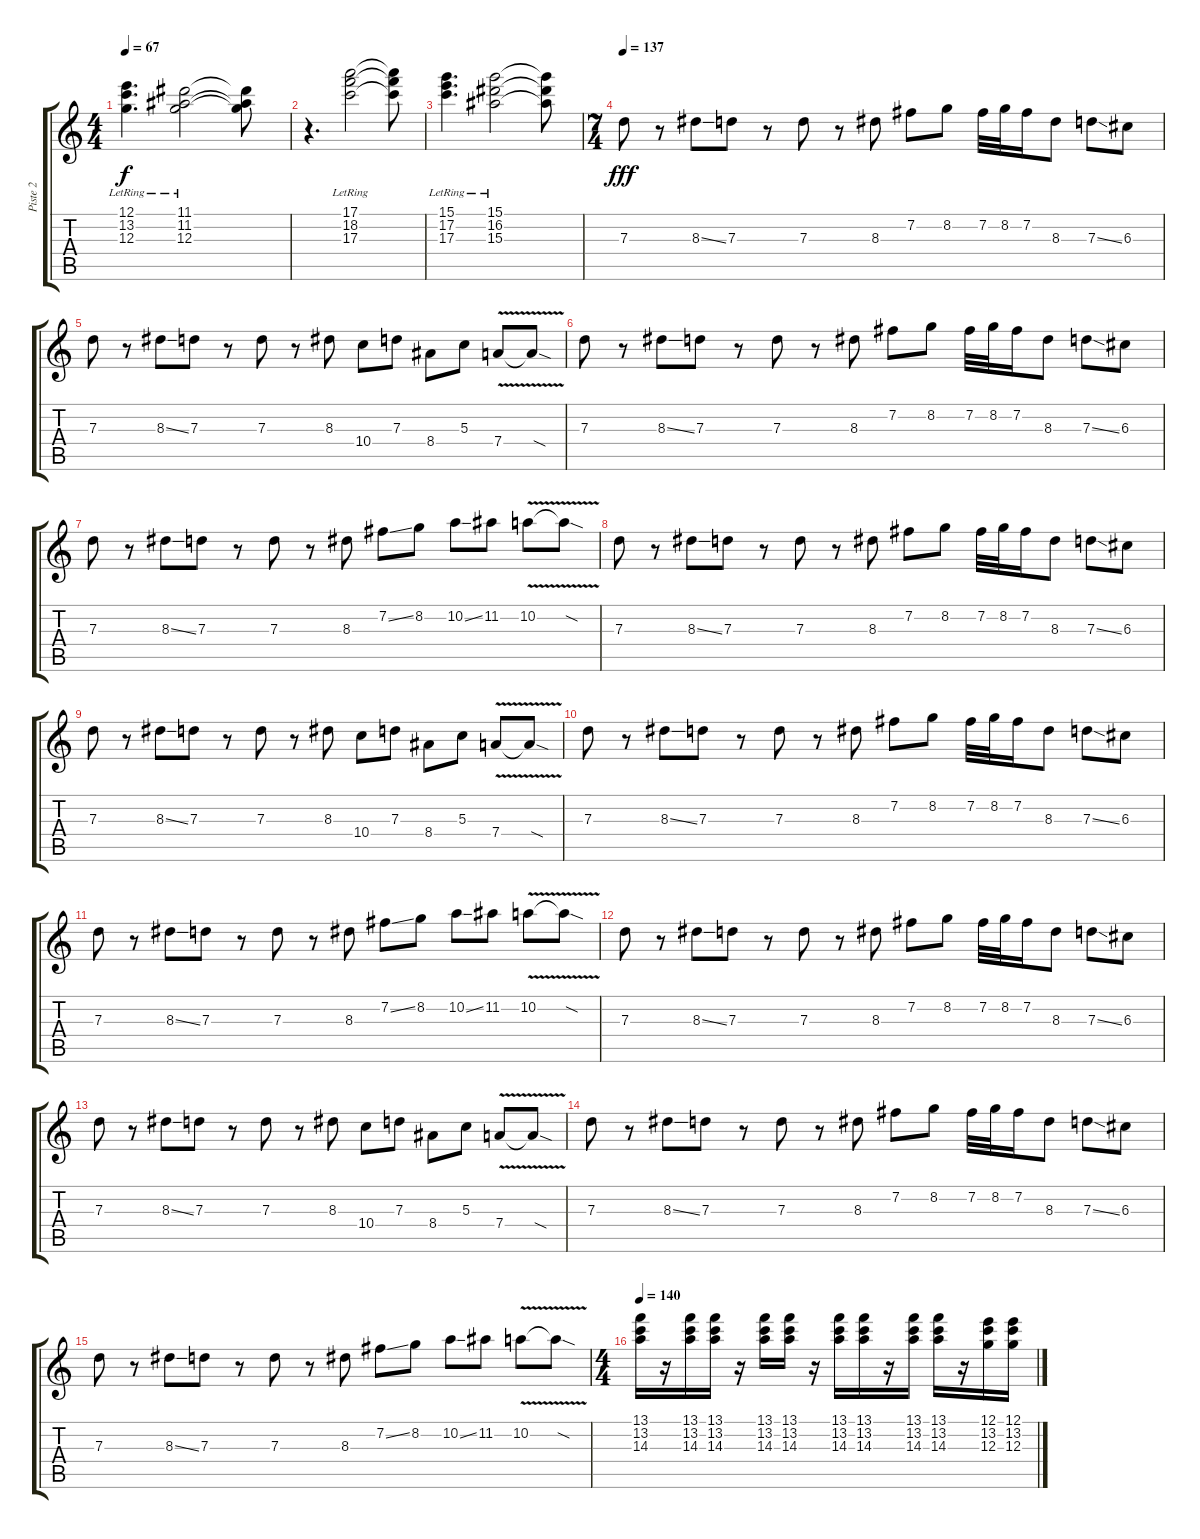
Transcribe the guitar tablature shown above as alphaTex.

\track ("Piste 2" "Piste 2") {instrument distortionguitar}
\staff {score tabs}
\tuning (E4 B3 G3 D3 A2 E2) {hide}
\ts (4 4)
\tempo 67
\clef g2
\ks c
(12.1{lr} 13.2{lr} 12.3{lr}).4{d dy f} (11.1{lr} 11.2{lr} 12.3{lr}).2 (11.1{t} 11.2{t} 12.3{t}).8 |
r.4{d} (17.1{lr} 18.2{lr} 17.3{lr}).2 (17.1{t} 18.2{t} 17.3{t}).8 |
(15.1{lr} 17.2{lr} 17.3{lr}).4{d} (15.1{lr} 16.2{lr} 15.3).2 (15.1{t} 16.2{t} 15.3{t}).8 |
\ts (7 4)
\tempo 137
7.3.8{dy fff volume 12 instrument electricguitarclean} r.8 8.3{ss}.8 7.3.8 r.8 7.3.8 r.8 8.3.8 7.2.8 8.2.8 7.2.32 8.2.32 7.2.16 8.3.8 7.3{ss}.8 6.3.8 |
7.3.8 r.8 8.3{ss}.8 7.3.8 r.8 7.3.8 r.8 8.3.8 10.4.8 7.3.8 8.4.8 5.3.8 7.4{v}.8 7.4{sod t}.8 |
7.3.8 r.8 8.3{ss}.8 7.3.8 r.8 7.3.8 r.8 8.3.8 7.2.8 8.2.8 7.2.32 8.2.32 7.2.16 8.3.8 7.3{ss}.8 6.3.8 |
7.3.8 r.8 8.3{ss}.8 7.3.8 r.8 7.3.8 r.8 8.3.8 7.2{ss}.8 8.2.8 10.2{ss}.8 11.2.8 10.2{v}.8 10.2{sod t}.8 |
7.3.8{volume 12} r.8 8.3{ss}.8 7.3.8 r.8 7.3.8 r.8 8.3.8 7.2.8 8.2.8 7.2.32 8.2.32 7.2.16 8.3.8 7.3{ss}.8 6.3.8 |
7.3.8 r.8 8.3{ss}.8 7.3.8 r.8 7.3.8 r.8 8.3.8 10.4.8 7.3.8 8.4.8 5.3.8 7.4{v}.8 7.4{sod t}.8 |
7.3.8 r.8 8.3{ss}.8 7.3.8 r.8 7.3.8 r.8 8.3.8 7.2.8 8.2.8 7.2.32 8.2.32 7.2.16 8.3.8 7.3{ss}.8 6.3.8 |
7.3.8 r.8 8.3{ss}.8 7.3.8 r.8 7.3.8 r.8 8.3.8 7.2{ss}.8 8.2.8 10.2{ss}.8 11.2.8 10.2{v}.8 10.2{sod t}.8 |
7.3.8 r.8 8.3{ss}.8 7.3.8 r.8 7.3.8 r.8 8.3.8 7.2.8 8.2.8 7.2.32 8.2.32 7.2.16 8.3.8 7.3{ss}.8 6.3.8 |
7.3.8 r.8 8.3{ss}.8 7.3.8 r.8 7.3.8 r.8 8.3.8 10.4.8 7.3.8 8.4.8 5.3.8 7.4{v}.8 7.4{sod t}.8 |
7.3.8 r.8 8.3{ss}.8 7.3.8 r.8 7.3.8 r.8 8.3.8 7.2.8 8.2.8 7.2.32 8.2.32 7.2.16 8.3.8 7.3{ss}.8 6.3.8 |
7.3.8 r.8 8.3{ss}.8 7.3.8 r.8 7.3.8 r.8 8.3.8 7.2{ss}.8 8.2.8 10.2{ss}.8 11.2.8 10.2{v}.8 10.2{sod t}.8 |
\ts (4 4)
\tempo 140
(13.1 13.2 14.3).16{volume 5} r.16 (13.1 13.2 14.3).16 (13.1 13.2 14.3).16 r.16 (13.1 13.2 14.3).16 (13.1 13.2 14.3).16 r.16 (13.1 13.2 14.3).16 (13.1 13.2 14.3).16 r.16 (13.1 13.2 14.3).16 (13.1 13.2 14.3).16 r.16 (12.1 13.2 12.3).16 (12.1 13.2 12.3).16
